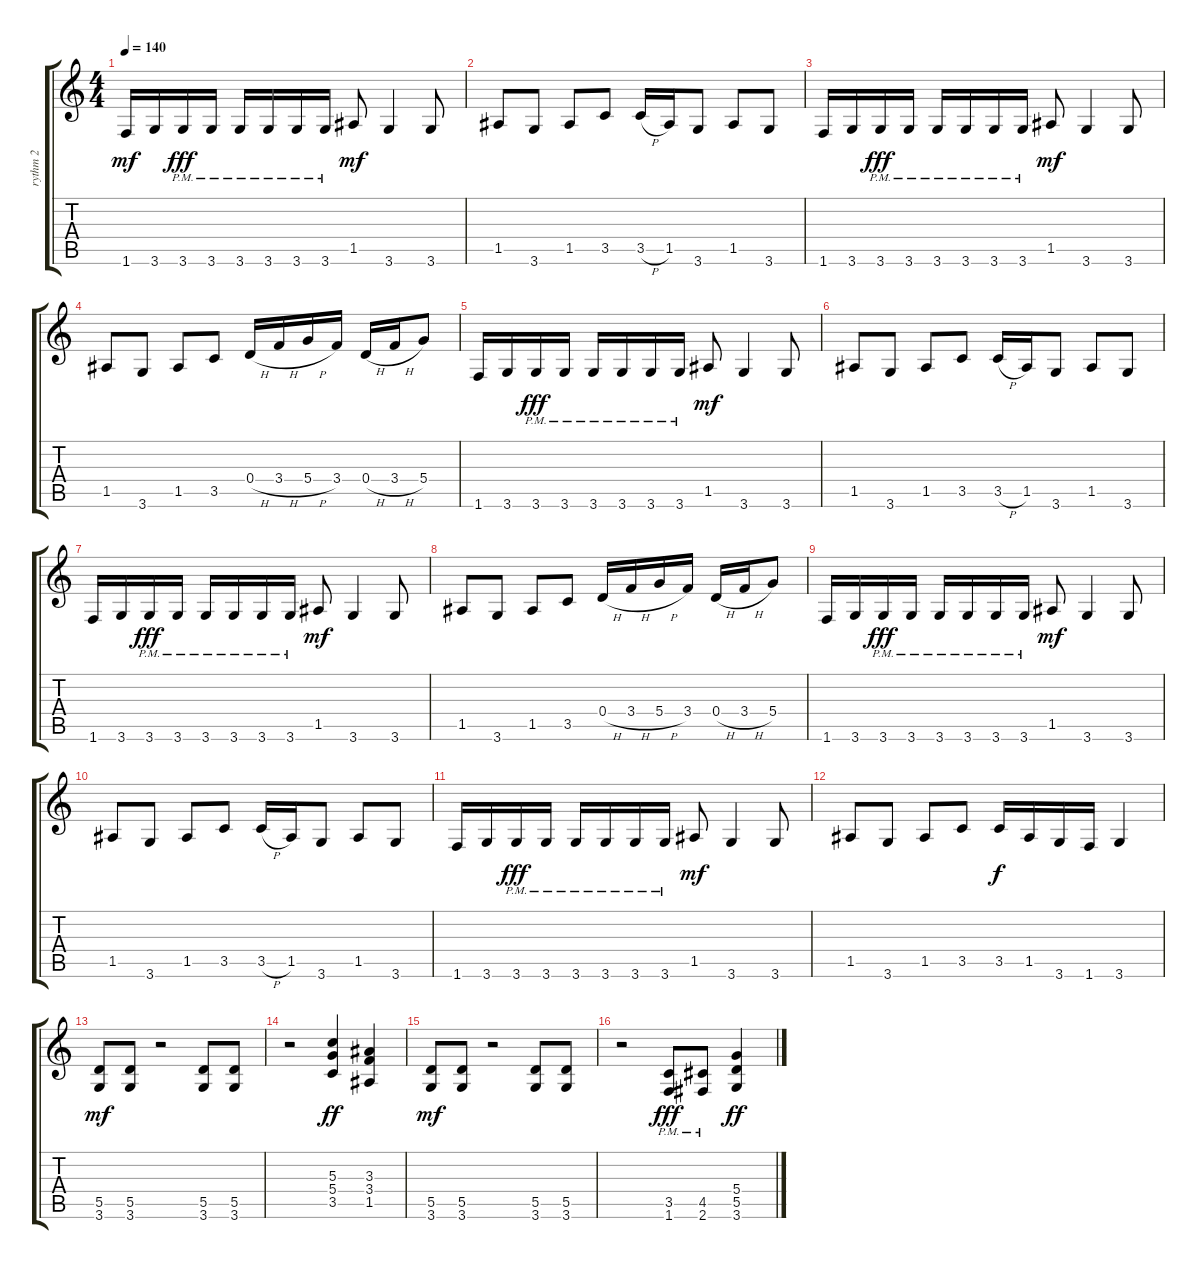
\track ("rythm 2" "rythm 2") {instrument distortionguitar}
\staff {score tabs}
\tuning (E4 B3 G3 D3 A2 E2) {hide}
\ts (4 4)
\tempo 140
\clef g2
\ks c
1.6.16{dy mf} 3.6.16 3.6{pm}.16{dy fff} 3.6{pm}.16 3.6{pm}.16 3.6{pm}.16 3.6{pm}.16 3.6{pm}.16 1.5.8{dy mf} 3.6.4 3.6.8 |
1.5.8 3.6.8 1.5.8 3.5.8 3.5{h}.16 1.5.16 3.6.8 1.5.8 3.6.8 |
1.6.16 3.6.16 3.6{pm}.16{dy fff} 3.6{pm}.16 3.6{pm}.16 3.6{pm}.16 3.6{pm}.16 3.6{pm}.16 1.5.8{dy mf} 3.6.4 3.6.8 |
1.5.8 3.6.8 1.5.8 3.5.8 0.4{h}.16 3.4{h}.16 5.4{h}.16 3.4.16 0.4{h}.16 3.4{h}.16 5.4.8 |
1.6.16 3.6.16 3.6{pm}.16{dy fff} 3.6{pm}.16 3.6{pm}.16 3.6{pm}.16 3.6{pm}.16 3.6{pm}.16 1.5.8{dy mf} 3.6.4 3.6.8 |
1.5.8 3.6.8 1.5.8 3.5.8 3.5{h}.16 1.5.16 3.6.8 1.5.8 3.6.8 |
1.6.16 3.6.16 3.6{pm}.16{dy fff} 3.6{pm}.16 3.6{pm}.16 3.6{pm}.16 3.6{pm}.16 3.6{pm}.16 1.5.8{dy mf} 3.6.4 3.6.8 |
1.5.8 3.6.8 1.5.8 3.5.8 0.4{h}.16 3.4{h}.16 5.4{h}.16 3.4.16 0.4{h}.16 3.4{h}.16 5.4.8 |
1.6.16 3.6.16 3.6{pm}.16{dy fff} 3.6{pm}.16 3.6{pm}.16 3.6{pm}.16 3.6{pm}.16 3.6{pm}.16 1.5.8{dy mf} 3.6.4 3.6.8 |
1.5.8 3.6.8 1.5.8 3.5.8 3.5{h}.16 1.5.16 3.6.8 1.5.8 3.6.8 |
1.6.16 3.6.16 3.6{pm}.16{dy fff} 3.6{pm}.16 3.6{pm}.16 3.6{pm}.16 3.6{pm}.16 3.6{pm}.16 1.5.8{dy mf} 3.6.4 3.6.8 |
1.5.8 3.6.8 1.5.8 3.5.8 3.5.16{dy f} 1.5.16 3.6.16 1.6.16 3.6.4 |
(5.5 3.6).8{dy mf} (5.5 3.6).8 r.2 (5.5 3.6).8 (5.5 3.6).8 |
r.2 (5.3 5.4 3.5).4{dy ff} (3.3 3.4 1.5).4 |
(5.5 3.6).8{dy mf} (5.5 3.6).8 r.2 (5.5 3.6).8 (5.5 3.6).8 |
r.2 (3.5{pm} 1.6{pm}).8{dy fff} (4.5{pm} 2.6{pm}).8 (5.4 5.5 3.6).4{dy ff}
